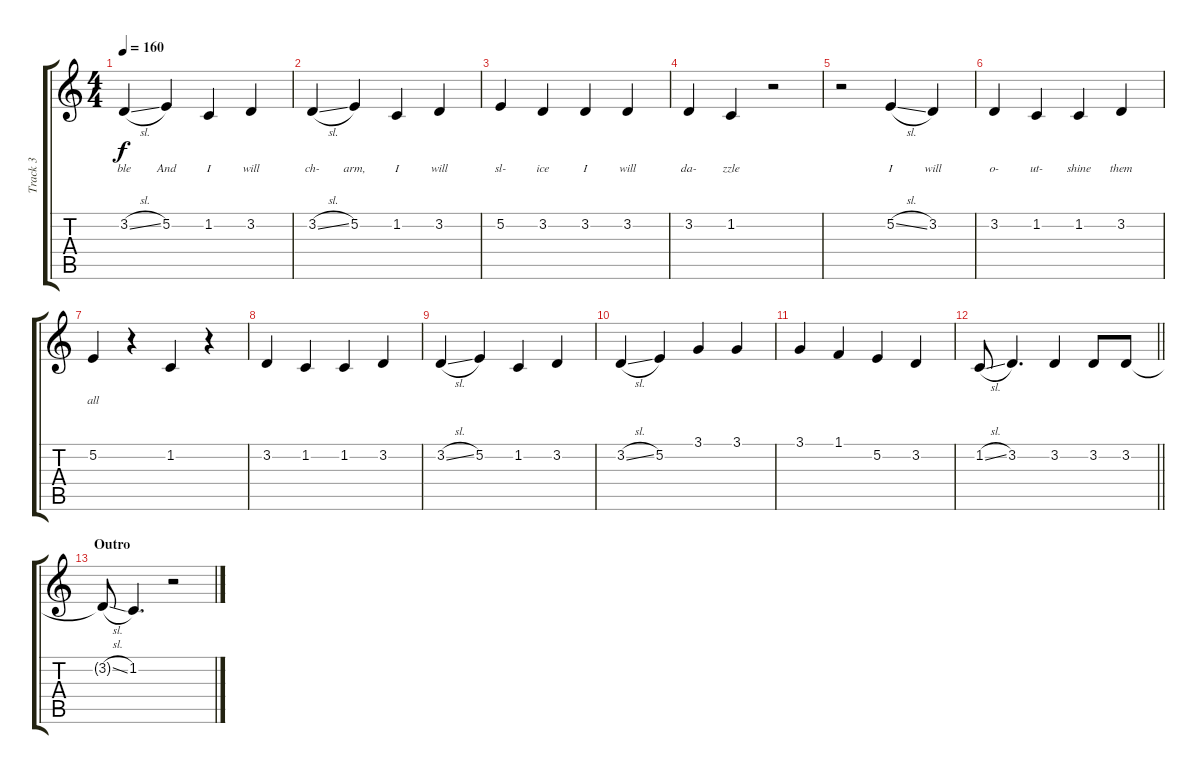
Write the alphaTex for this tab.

\track ("Track 3" "Track 3") {instrument clarinet}
\staff {score tabs}
\tuning (E4 B3 G3 D3 A2 E2) {hide}
\ts (4 4)
\tempo 160
\clef g2
\ks c
3.2{sl}.4{lyrics (0 "ble") lyrics (1 "") lyrics (2 "") lyrics (3 "") lyrics (4 "") dy f} 5.2.4{lyrics (0 "And") lyrics (1 "") lyrics (2 "") lyrics (3 "") lyrics (4 "")} 1.2.4{lyrics (0 "I") lyrics (1 "") lyrics (2 "") lyrics (3 "") lyrics (4 "")} 3.2.4{lyrics (0 "will") lyrics (1 "") lyrics (2 "") lyrics (3 "") lyrics (4 "")} |
3.2{sl}.4{lyrics (0 "ch-") lyrics (1 "") lyrics (2 "") lyrics (3 "") lyrics (4 "")} 5.2.4{lyrics (0 "arm,") lyrics (1 "") lyrics (2 "") lyrics (3 "") lyrics (4 "")} 1.2.4{lyrics (0 "I") lyrics (1 "") lyrics (2 "") lyrics (3 "") lyrics (4 "")} 3.2.4{lyrics (0 "will") lyrics (1 "") lyrics (2 "") lyrics (3 "") lyrics (4 "")} |
5.2.4{lyrics (0 "sl-") lyrics (1 "") lyrics (2 "") lyrics (3 "") lyrics (4 "")} 3.2.4{lyrics (0 "ice") lyrics (1 "") lyrics (2 "") lyrics (3 "") lyrics (4 "")} 3.2.4{lyrics (0 "I") lyrics (1 "") lyrics (2 "") lyrics (3 "") lyrics (4 "")} 3.2.4{lyrics (0 "will") lyrics (1 "") lyrics (2 "") lyrics (3 "") lyrics (4 "")} |
3.2.4{lyrics (0 "da-") lyrics (1 "") lyrics (2 "") lyrics (3 "") lyrics (4 "")} 1.2.4{lyrics (0 "zzle") lyrics (1 "") lyrics (2 "") lyrics (3 "") lyrics (4 "")} r.2 |
r.2 5.2{sl}.4{lyrics (0 "I") lyrics (1 "") lyrics (2 "") lyrics (3 "") lyrics (4 "")} 3.2.4{lyrics (0 "will") lyrics (1 "") lyrics (2 "") lyrics (3 "") lyrics (4 "")} |
3.2.4{lyrics (0 "o-") lyrics (1 "") lyrics (2 "") lyrics (3 "") lyrics (4 "")} 1.2.4{lyrics (0 "ut-") lyrics (1 "") lyrics (2 "") lyrics (3 "") lyrics (4 "")} 1.2.4{lyrics (0 "shine") lyrics (1 "") lyrics (2 "") lyrics (3 "") lyrics (4 "")} 3.2.4{lyrics (0 "them") lyrics (1 "") lyrics (2 "") lyrics (3 "") lyrics (4 "")} |
5.2.4{lyrics (0 "all") lyrics (1 "") lyrics (2 "") lyrics (3 "") lyrics (4 "")} r.4 1.2.4 r.4 |
3.2.4 1.2.4 1.2.4 3.2.4 |
3.2{sl}.4 5.2.4 1.2.4 3.2.4 |
3.2{sl}.4 5.2.4 3.1.4 3.1.4 |
3.1.4 1.1.4 5.2.4 3.2.4 |
\barLineRight lightlight
1.2{sl}.8 3.2.4{d} 3.2.4 3.2.8 3.2.8 |
\section ("" "Outro")
3.2{sl t}.8 1.2.4{d} r.2
